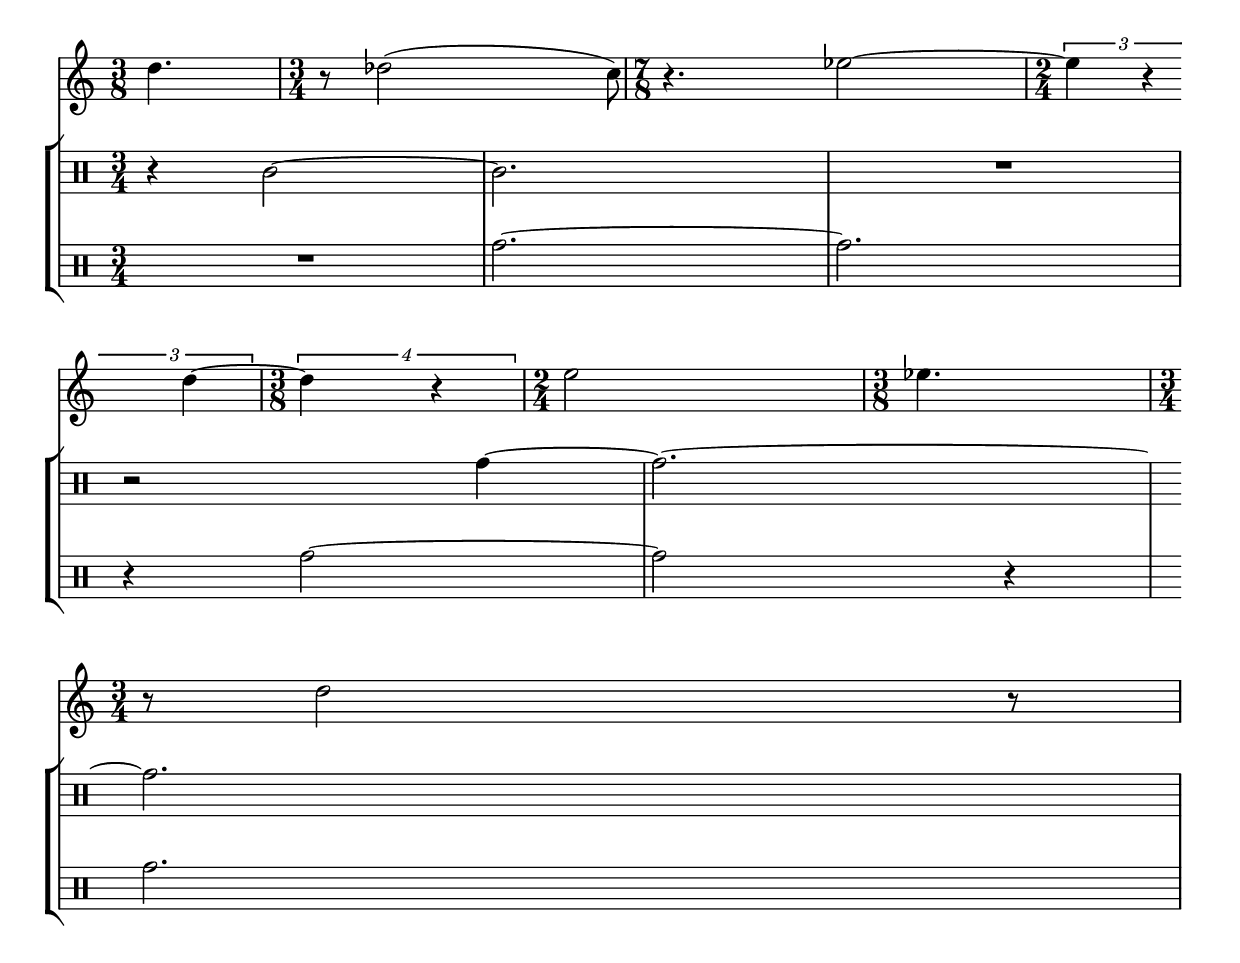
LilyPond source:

%% Do not edit this file; it is auto-generated from LSR http://lsr.dsi.unimi.it
%% This file is in the public domain.
\version "2.11.57"

\header {
  lsrtags = "rhythms, percussion"

  texidoc = "
In the following snippet, two parts have a completely different time
signature, yet remain synchronized. The bar lines can no longer be
printed at the @code{Score} level; to allow independent bar lines in
each part, the @code{Barline_engraver} is moved from the @code{Score}
context to the @code{Staff} context. 

"
  doctitle = "Printing music with different time signatures"
} % begin verbatim

\paper {
  indent = #0
  ragged-right = ##t
}

global = { \time 3/4 { s2.*3 } \bar "" \break { s2.*3 } }

\layout {
  \context {
    \Score
    \remove "Timing_translator"
    \remove "Time_signature_engraver"
    \remove "Default_bar_line_engraver"
    \override SpacingSpanner #'uniform-stretching = ##t
    \override SpacingSpanner #'strict-note-spacing = ##t
    proportionalNotationDuration = #(ly:make-moment 1 64)
  }
  \context {
    \Staff
    \consists "Timing_translator"
    \consists "Default_bar_line_engraver"
    \consists "Time_signature_engraver"
  }
  \context {
    \Voice
    \remove "Forbid_line_break_engraver"
    tupletFullLength = ##t
  }
}

Bassklarinette = \new Staff <<
  \global {
    \bar "|"
    \clef treble
    \time 3/8
    d''4.
    
    \bar "|"
    \time 3/4
    r8 des''2( c''8)
    
    \bar "|"
    \time 7/8
    r4. ees''2 ~
    
    \bar "|"
    \time 2/4
    \tupletUp
    \times 2/3 { ees''4 r4 d''4 ~ }
    
    \bar "|"
    \time 3/8
    \tupletUp
    \times 3/4 { d''4 r4 }
    
    \bar "|"
    \time 2/4
    e''2
    
    \bar "|"
    \time 3/8
    es''4.
    
    \bar "|"
    \time 3/4
    r8 d''2 r8
    \bar "|"
  }
>>

Perkussion = \new StaffGroup <<
  \new Staff <<
    \global {
      \bar "|"
      \clef percussion
      \time 3/4
      r4 c'2 ~
      
      \bar "|"
      c'2.
      
      \bar "|"
      R2.
      
      \bar "|"
      r2 g'4 ~
      
      \bar "|"
      g'2. ~
      
      \bar "|"
      g'2.
    }
  >>
  \new Staff <<
    \global {
      \bar "|"
      \clef percussion
      \time 3/4
      R2.
      
      \bar "|"
      g'2. ~
      
      \bar "|"
      g'2.
      
      \bar "|"
      r4 g'2 ~
      
      \bar "|"
      g'2 r4
      
      \bar "|"
      g'2.
    }
  >>
>>

\score {
  <<  \Bassklarinette \Perkussion >>
}
